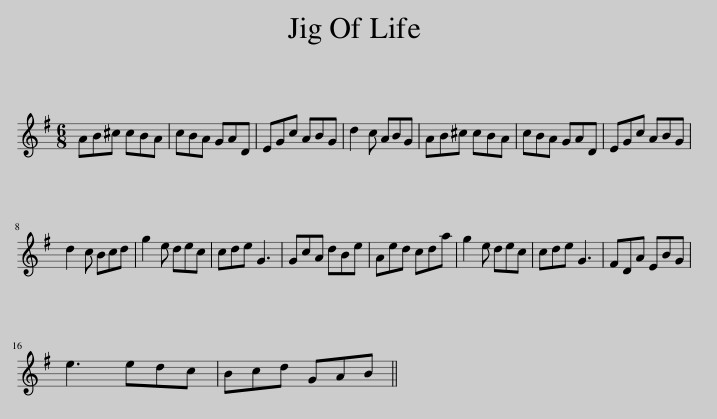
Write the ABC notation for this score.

X:1
L:1/8
M:6/8
I:linebreak $
K:G
V:1 treble
V:1
 AB^c cBA | cBA GAD | EGc ABG | d2 c ABG | AB^c cBA | %5
 cBA GAD | EGc ABG |$ d2 c Bcd | g2 e dec | cde G3 | %10
 GcA dBe | Aed cda | g2 e dec | cde G3 | FDA EBG |$ %15
 e3 edc | Bcd GAB || %17
